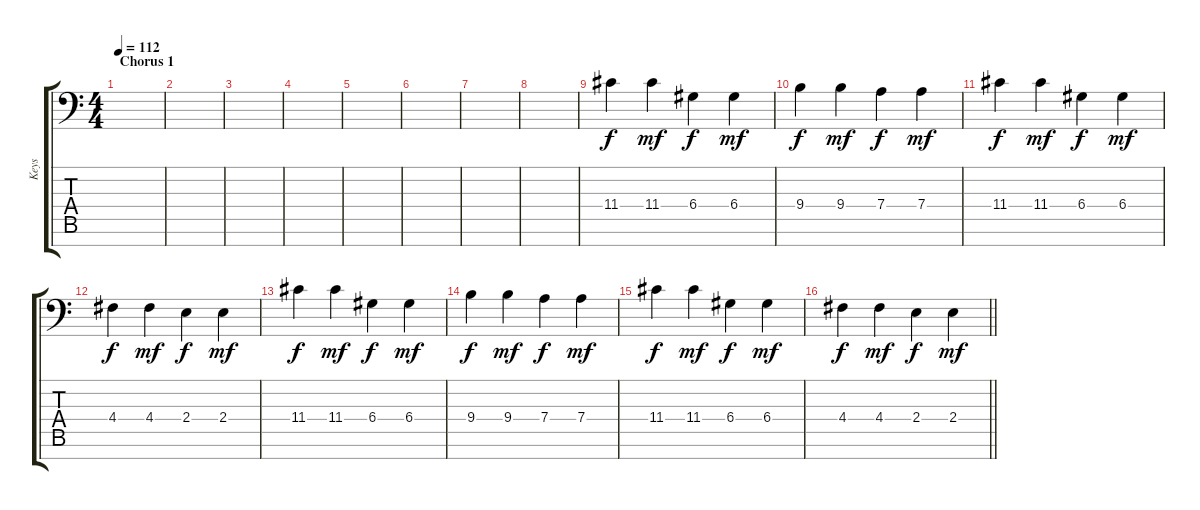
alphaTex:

\track ("Keys" "Keys") {instrument fx4atmosphere}
\staff {score tabs}
\tuning (D6 D5 D4 D3 D2 D1 D0) {hide}
\ts (4 4)
\section ("" "Chorus 1")
\tempo 112
\clef f4
\ks c
|
|
|
|
|
|
|
|
11.4.4{dy f volume 10} 11.4.4{dy mf} 6.4.4{dy f} 6.4.4{dy mf} |
9.4.4{dy f} 9.4.4{dy mf} 7.4.4{dy f} 7.4.4{dy mf} |
11.4.4{dy f} 11.4.4{dy mf} 6.4.4{dy f} 6.4.4{dy mf} |
4.4.4{dy f} 4.4.4{dy mf} 2.4.4{dy f} 2.4.4{dy mf} |
11.4.4{dy f} 11.4.4{dy mf} 6.4.4{dy f} 6.4.4{dy mf} |
9.4.4{dy f} 9.4.4{dy mf} 7.4.4{dy f} 7.4.4{dy mf} |
11.4.4{dy f} 11.4.4{dy mf} 6.4.4{dy f} 6.4.4{dy mf} |
\barLineRight lightlight
4.4.4{dy f} 4.4.4{dy mf} 2.4.4{dy f} 2.4.4{dy mf}
